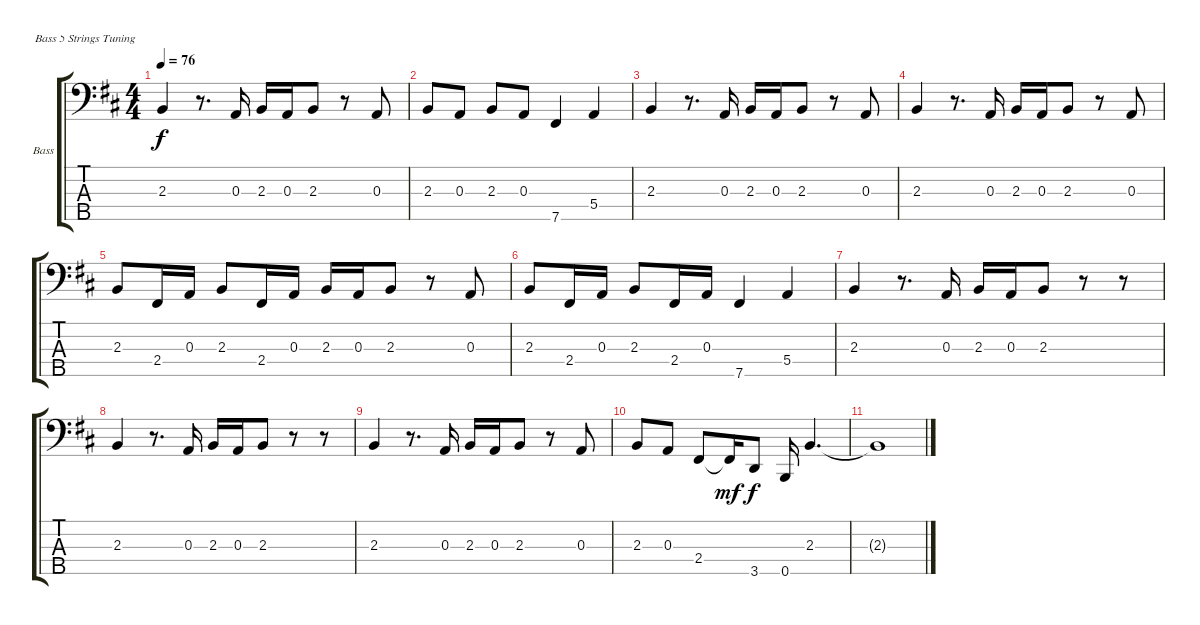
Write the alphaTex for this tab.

\defaultSystemsLayout 4
\bracketExtendMode groupsimilarinstruments
\firstSystemTrackNameOrientation horizontal
\otherSystemsTrackNameOrientation horizontal
\track ("Electric Bass" "Bass") {instrument electricbassfinger}
\staff {score tabs}
\tuning (G2 D2 A1 E1 B0)
\ts (4 4)
\tempo 76
\clef f4
\scale
0.333333
\ks bminor
2.3.4{dy f} r.8{d} 0.3.16 2.3.16 0.3.16 2.3.8 r.8 0.3.8 |
\scale
0.333333 2.3.8 0.3.8 2.3.8 0.3.8 7.5.4 5.4.4 |
\scale
0.333333 2.3.4 r.8{d} 0.3.16 2.3.16 0.3.16 2.3.8 r.8 0.3.8 |
\scale
0.333333 2.3.4 r.8{d} 0.3.16 2.3.16 0.3.16 2.3.8 r.8 0.3.8 |
\scale
0.333333 2.3.8 2.4.16 0.3.16 2.3.8 2.4.16 0.3.16 2.3.16 0.3.16 2.3.8 r.8 0.3.8 |
\scale
0.333333 2.3.8 2.4.16 0.3.16 2.3.8 2.4.16 0.3.16 7.5.4 5.4.4 |
\scale
0.333333 2.3.4 r.8{d} 0.3.16 2.3.16 0.3.16 2.3.8 r.8 r.8 |
\scale
0.333333 2.3.4 r.8{d} 0.3.16 2.3.16 0.3.16 2.3.8 r.8 r.8 |
\scale
0.333333 2.3.4 r.8{d} 0.3.16 2.3.16 0.3.16 2.3.8 r.8 0.3.8 |
\scale
0.333333 2.3.8 0.3.8 2.4.8 2.4{t}.16{dy mf} 3.5.8{dy f} 0.5.16 2.3.4{d} |
2.3{t}.1
